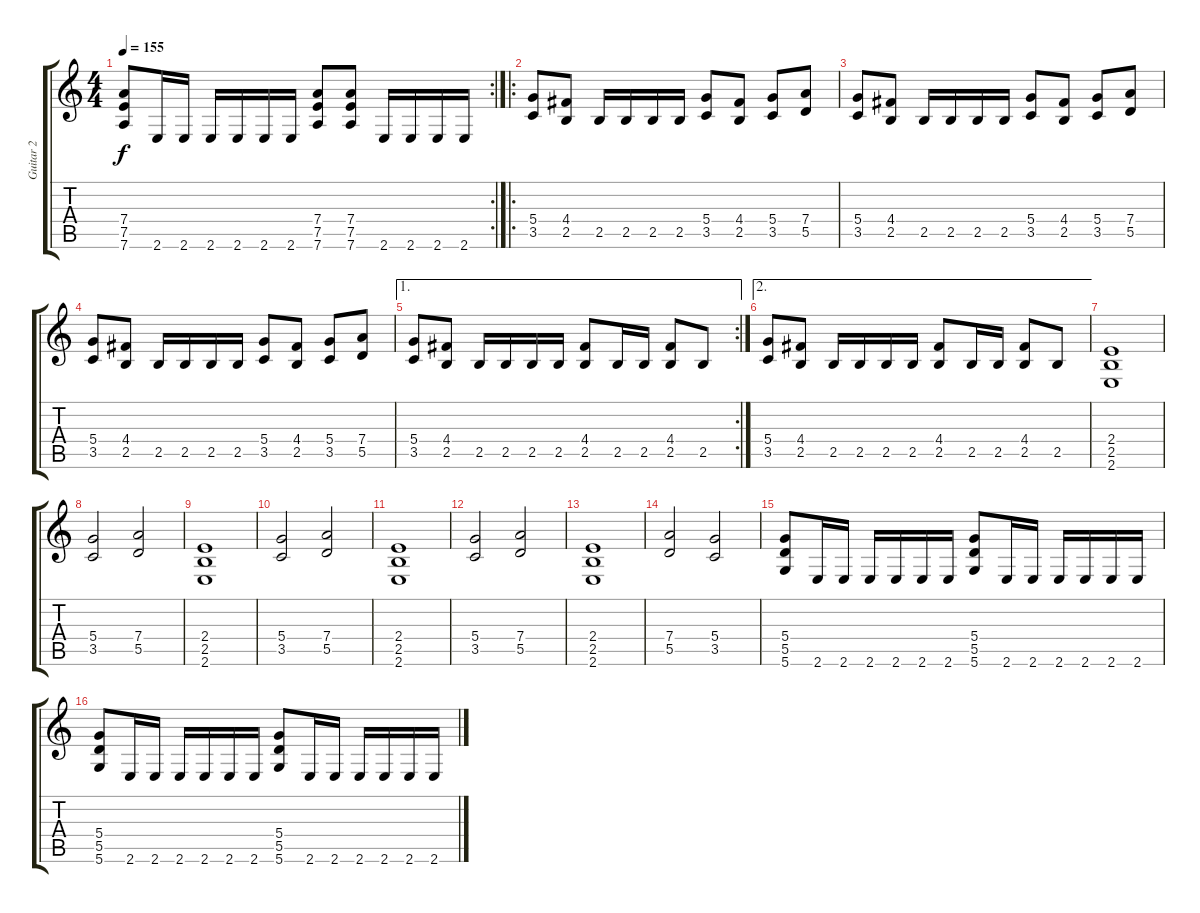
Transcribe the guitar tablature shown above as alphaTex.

\track ("Guitar 2" "Guitar 2") {instrument overdrivenguitar}
\staff {score tabs}
\tuning (E4 B3 G3 D3 A2 D2) {hide}
\rc 2
\ts (4 4)
\tempo 155
\clef g2
\ks c
(7.4 7.5 7.6).8{dy f} 2.6.16 2.6.16 2.6.16 2.6.16 2.6.16 2.6.16 (7.4 7.5 7.6).8 (7.4 7.5 7.6).8 2.6.16 2.6.16 2.6.16 2.6.16 |
\ro
(5.4 3.5).8 (4.4 2.5).8 2.5.16 2.5.16 2.5.16 2.5.16 (5.4 3.5).8 (4.4 2.5).8 (5.4 3.5).8 (7.4 5.5).8 |
(5.4 3.5).8 (4.4 2.5).8 2.5.16 2.5.16 2.5.16 2.5.16 (5.4 3.5).8 (4.4 2.5).8 (5.4 3.5).8 (7.4 5.5).8 |
(5.4 3.5).8 (4.4 2.5).8 2.5.16 2.5.16 2.5.16 2.5.16 (5.4 3.5).8 (4.4 2.5).8 (5.4 3.5).8 (7.4 5.5).8 |
\ae 1
\rc 2
(5.4 3.5).8 (4.4 2.5).8 2.5.16 2.5.16 2.5.16 2.5.16 (4.4 2.5).8 2.5.16 2.5.16 (4.4 2.5).8 2.5.8 |
\ae 2
(5.4 3.5).8 (4.4 2.5).8 2.5.16 2.5.16 2.5.16 2.5.16 (4.4 2.5).8 2.5.16 2.5.16 (4.4 2.5).8 2.5.8 |
(2.4 2.5 2.6).1 |
(5.4 3.5).2 (7.4 5.5).2 |
(2.4 2.5 2.6).1 |
(5.4 3.5).2 (7.4 5.5).2 |
(2.4 2.5 2.6).1 |
(5.4 3.5).2 (7.4 5.5).2 |
(2.4 2.5 2.6).1 |
(7.4 5.5).2 (5.4 3.5).2 |
(5.4 5.5 5.6).8 2.6.16 2.6.16 2.6.16 2.6.16 2.6.16 2.6.16 (5.4 5.5 5.6).8 2.6.16 2.6.16 2.6.16 2.6.16 2.6.16 2.6.16 |
(5.4 5.5 5.6).8 2.6.16 2.6.16 2.6.16 2.6.16 2.6.16 2.6.16 (5.4 5.5 5.6).8 2.6.16 2.6.16 2.6.16 2.6.16 2.6.16 2.6.16
